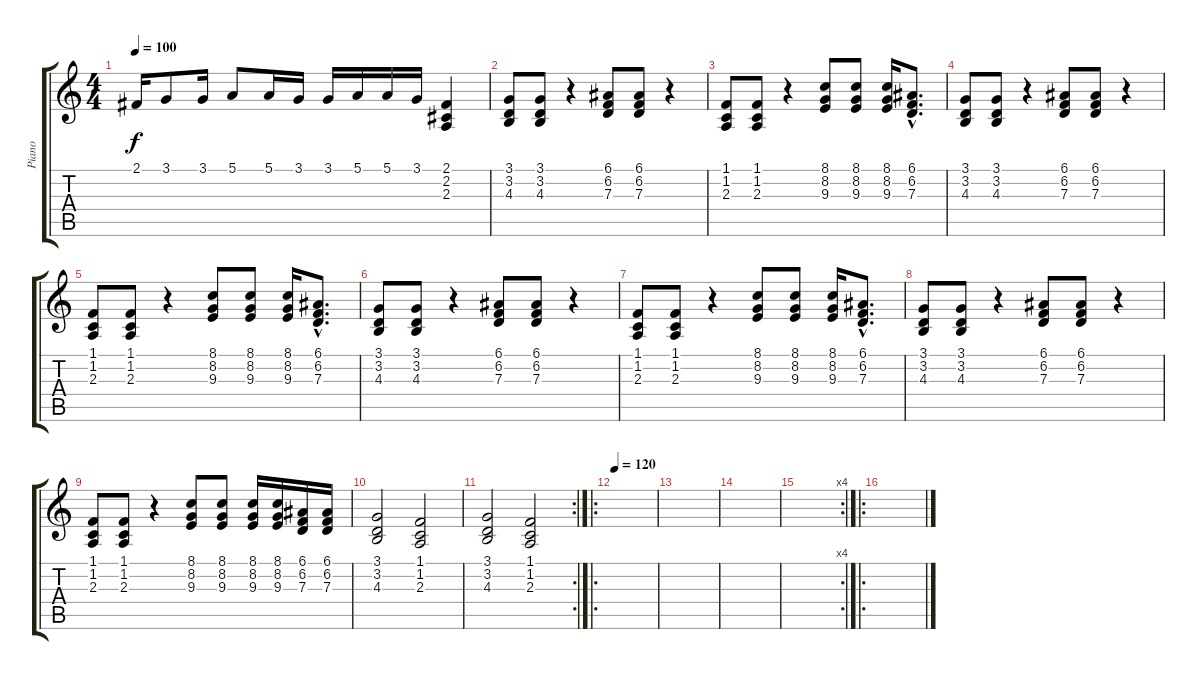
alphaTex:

\track ("Piano" "Piano") {instrument brightacousticpiano}
\staff {score tabs}
\tuning (E4 B3 G3 D3 A2 E2) {hide}
\ts (4 4)
\tempo 100
\clef g2
\ks c
2.1.16{dy f} 3.1.8 3.1.16 5.1.8 5.1.16 3.1.16 3.1.16 5.1.16 5.1.16 3.1.16 (2.1 2.2 2.3).4 |
(3.1 3.2 4.3).8 (3.1 3.2 4.3).8 r.4 (6.1 6.2 7.3).8 (6.1 6.2 7.3).8 r.4 |
(1.1 1.2 2.3).8 (1.1 1.2 2.3).8 r.4 (8.1 8.2 9.3).8 (8.1 8.2 9.3).8 (8.1 8.2 9.3).16 (6.1{hac} 6.2{hac} 7.3{hac}).8{d} |
(3.1 3.2 4.3).8 (3.1 3.2 4.3).8 r.4 (6.1 6.2 7.3).8 (6.1 6.2 7.3).8 r.4 |
(1.1 1.2 2.3).8 (1.1 1.2 2.3).8 r.4 (8.1 8.2 9.3).8 (8.1 8.2 9.3).8 (8.1 8.2 9.3).16 (6.1{hac} 6.2{hac} 7.3{hac}).8{d} |
(3.1 3.2 4.3).8 (3.1 3.2 4.3).8 r.4 (6.1 6.2 7.3).8 (6.1 6.2 7.3).8 r.4 |
(1.1 1.2 2.3).8 (1.1 1.2 2.3).8 r.4 (8.1 8.2 9.3).8 (8.1 8.2 9.3).8 (8.1 8.2 9.3).16 (6.1{hac} 6.2{hac} 7.3{hac}).8{d} |
(3.1 3.2 4.3).8 (3.1 3.2 4.3).8 r.4 (6.1 6.2 7.3).8 (6.1 6.2 7.3).8 r.4 |
(1.1 1.2 2.3).8 (1.1 1.2 2.3).8 r.4 (8.1 8.2 9.3).8 (8.1 8.2 9.3).8 (8.1 8.2 9.3).16 (8.1 8.2 9.3).16 (6.1 6.2 7.3).16 (6.1 6.2 7.3).16 |
(3.1 3.2 4.3).2 (1.1 1.2 2.3).2 |
\rc 2
(3.1 3.2 4.3).2 (1.1 1.2 2.3).2 |
\ro
\tempo 120
|
|
|
\rc 4
|
\ro
